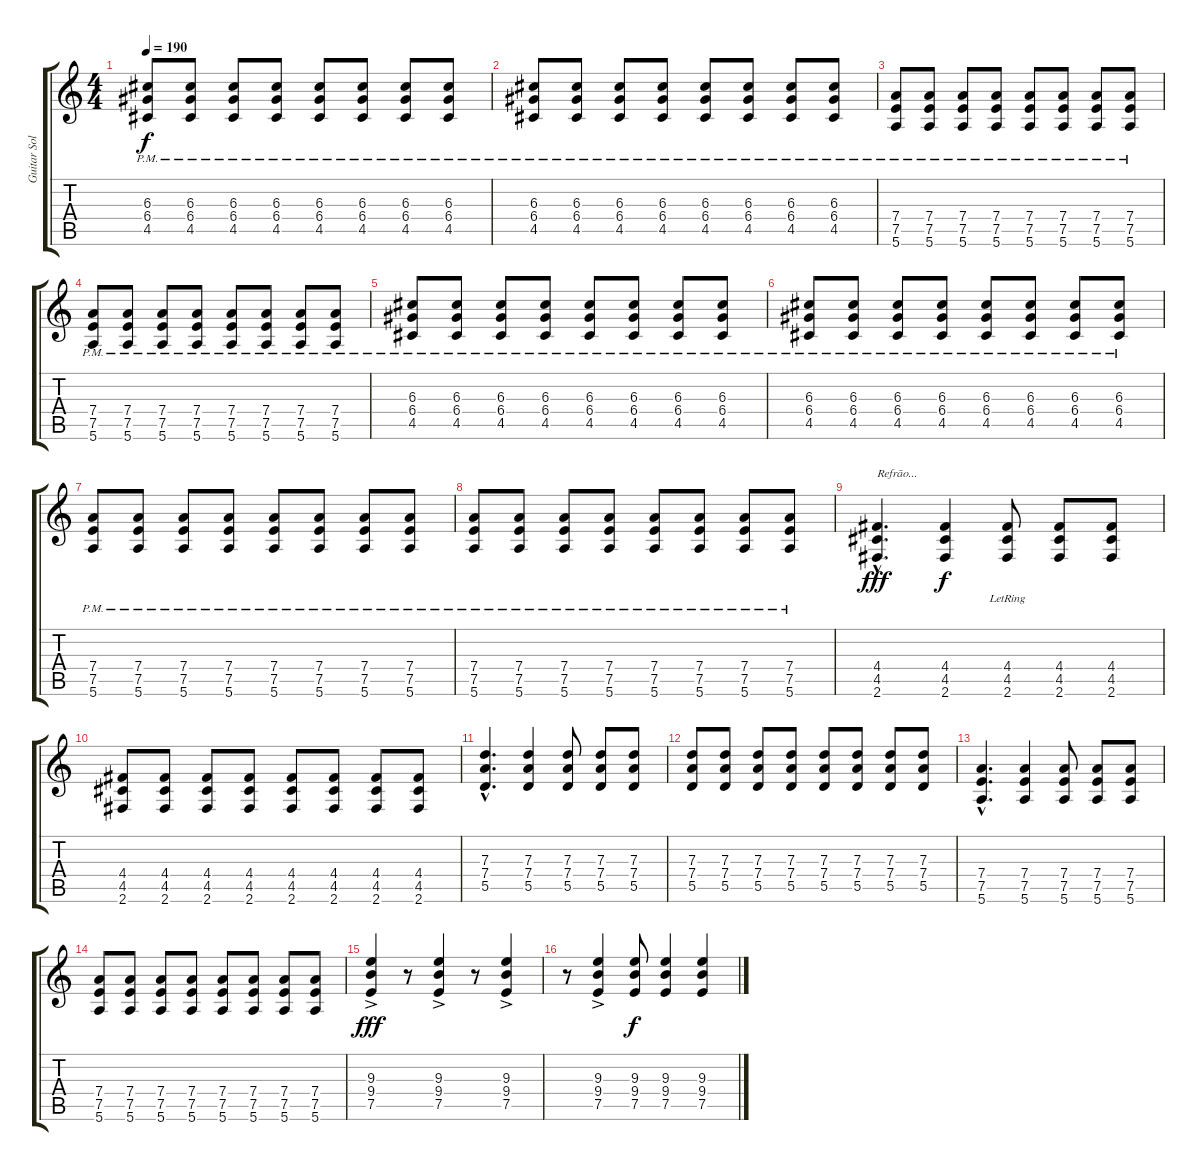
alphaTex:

\track ("Guitar Solo" "Guitar Sol") {instrument overdrivenguitar}
\staff {score tabs}
\tuning (E4 B3 G3 D3 A2 E2) {hide}
\ts (4 4)
\tempo 190
\clef g2
\ks c
(6.3{pm} 6.4{pm} 4.5{pm}).8{dy f} (6.3{pm} 6.4{pm} 4.5{pm}).8 (6.3{pm} 6.4{pm} 4.5{pm}).8 (6.3{pm} 6.4{pm} 4.5{pm}).8 (6.3{pm} 6.4{pm} 4.5{pm}).8 (6.3{pm} 6.4{pm} 4.5{pm}).8 (6.3{pm} 6.4{pm} 4.5{pm}).8 (6.3{pm} 6.4{pm} 4.5{pm}).8 |
(6.3{pm} 6.4{pm} 4.5{pm}).8 (6.3{pm} 6.4{pm} 4.5{pm}).8 (6.3{pm} 6.4{pm} 4.5{pm}).8 (6.3{pm} 6.4{pm} 4.5{pm}).8 (6.3{pm} 6.4{pm} 4.5{pm}).8 (6.3{pm} 6.4{pm} 4.5{pm}).8 (6.3{pm} 6.4{pm} 4.5{pm}).8 (6.3{pm} 6.4{pm} 4.5{pm}).8 |
(7.4{pm} 7.5{pm} 5.6{pm}).8 (7.4{pm} 7.5{pm} 5.6{pm}).8 (7.4{pm} 7.5{pm} 5.6{pm}).8 (7.4{pm} 7.5{pm} 5.6{pm}).8 (7.4{pm} 7.5{pm} 5.6{pm}).8 (7.4{pm} 7.5{pm} 5.6{pm}).8 (7.4{pm} 7.5{pm} 5.6{pm}).8 (7.4{pm} 7.5{pm} 5.6{pm}).8 |
(7.4{pm} 7.5{pm} 5.6{pm}).8 (7.4{pm} 7.5{pm} 5.6{pm}).8 (7.4{pm} 7.5{pm} 5.6{pm}).8 (7.4{pm} 7.5{pm} 5.6{pm}).8 (7.4{pm} 7.5{pm} 5.6{pm}).8 (7.4{pm} 7.5{pm} 5.6{pm}).8 (7.4{pm} 7.5{pm} 5.6{pm}).8 (7.4{pm} 7.5{pm} 5.6{pm}).8 |
(6.3{pm} 6.4{pm} 4.5{pm}).8 (6.3{pm} 6.4{pm} 4.5{pm}).8 (6.3{pm} 6.4{pm} 4.5{pm}).8 (6.3{pm} 6.4{pm} 4.5{pm}).8 (6.3{pm} 6.4{pm} 4.5{pm}).8 (6.3{pm} 6.4{pm} 4.5{pm}).8 (6.3{pm} 6.4{pm} 4.5{pm}).8 (6.3{pm} 6.4{pm} 4.5{pm}).8 |
(6.3{pm} 6.4{pm} 4.5{pm}).8 (6.3{pm} 6.4{pm} 4.5{pm}).8 (6.3{pm} 6.4{pm} 4.5{pm}).8 (6.3{pm} 6.4{pm} 4.5{pm}).8 (6.3{pm} 6.4{pm} 4.5{pm}).8 (6.3{pm} 6.4{pm} 4.5{pm}).8 (6.3{pm} 6.4{pm} 4.5{pm}).8 (6.3{pm} 6.4{pm} 4.5{pm}).8 |
(7.4{pm} 7.5{pm} 5.6{pm}).8 (7.4{pm} 7.5{pm} 5.6{pm}).8 (7.4{pm} 7.5{pm} 5.6{pm}).8 (7.4{pm} 7.5{pm} 5.6{pm}).8 (7.4{pm} 7.5{pm} 5.6{pm}).8 (7.4{pm} 7.5{pm} 5.6{pm}).8 (7.4{pm} 7.5{pm} 5.6{pm}).8 (7.4{pm} 7.5{pm} 5.6{pm}).8 |
(7.4{pm} 7.5{pm} 5.6{pm}).8 (7.4{pm} 7.5{pm} 5.6{pm}).8 (7.4{pm} 7.5{pm} 5.6{pm}).8 (7.4{pm} 7.5{pm} 5.6{pm}).8 (7.4{pm} 7.5{pm} 5.6{pm}).8 (7.4{pm} 7.5{pm} 5.6{pm}).8 (7.4{pm} 7.5{pm} 5.6{pm}).8 (7.4{pm} 7.5{pm} 5.6{pm}).8 |
(4.4{hac} 4.5{hac} 2.6{hac}).4{d txt "Refrão..." dy fff} (4.4 4.5 2.6).4{dy f} (4.4{lr} 4.5 2.6).8 (4.4 4.5 2.6).8 (4.4 4.5 2.6).8 |
(4.4 4.5 2.6).8 (4.4 4.5 2.6).8 (4.4 4.5 2.6).8 (4.4 4.5 2.6).8 (4.4 4.5 2.6).8 (4.4 4.5 2.6).8 (4.4 4.5 2.6).8 (4.4 4.5 2.6).8 |
(7.3{hac} 7.4{hac} 5.5{hac}).4{d} (7.3 7.4 5.5).4 (7.3 7.4 5.5).8 (7.3 7.4 5.5).8 (7.3 7.4 5.5).8 |
(7.3 7.4 5.5).8 (7.3 7.4 5.5).8 (7.3 7.4 5.5).8 (7.3 7.4 5.5).8 (7.3 7.4 5.5).8 (7.3 7.4 5.5).8 (7.3 7.4 5.5).8 (7.3 7.4 5.5).8 |
(7.4{hac} 7.5{hac} 5.6{hac}).4{d} (7.4 7.5 5.6).4 (7.4 7.5 5.6).8 (7.4 7.5 5.6).8 (7.4 7.5 5.6).8 |
(7.4 7.5 5.6).8 (7.4 7.5 5.6).8 (7.4 7.5 5.6).8 (7.4 7.5 5.6).8 (7.4 7.5 5.6).8 (7.4 7.5 5.6).8 (7.4 7.5 5.6).8 (7.4 7.5 5.6).8 |
(9.3{ac} 9.4{ac} 7.5{ac}).4{dy fff} r.8 (9.3{ac} 9.4{ac} 7.5{ac}).4 r.8 (9.3{ac} 9.4{ac} 7.5{ac}).4 |
r.8 (9.3{ac} 9.4{ac} 7.5{ac}).4 (9.3 9.4 7.5).8{dy f} (9.3 9.4 7.5).4 (9.3 9.4 7.5).4
